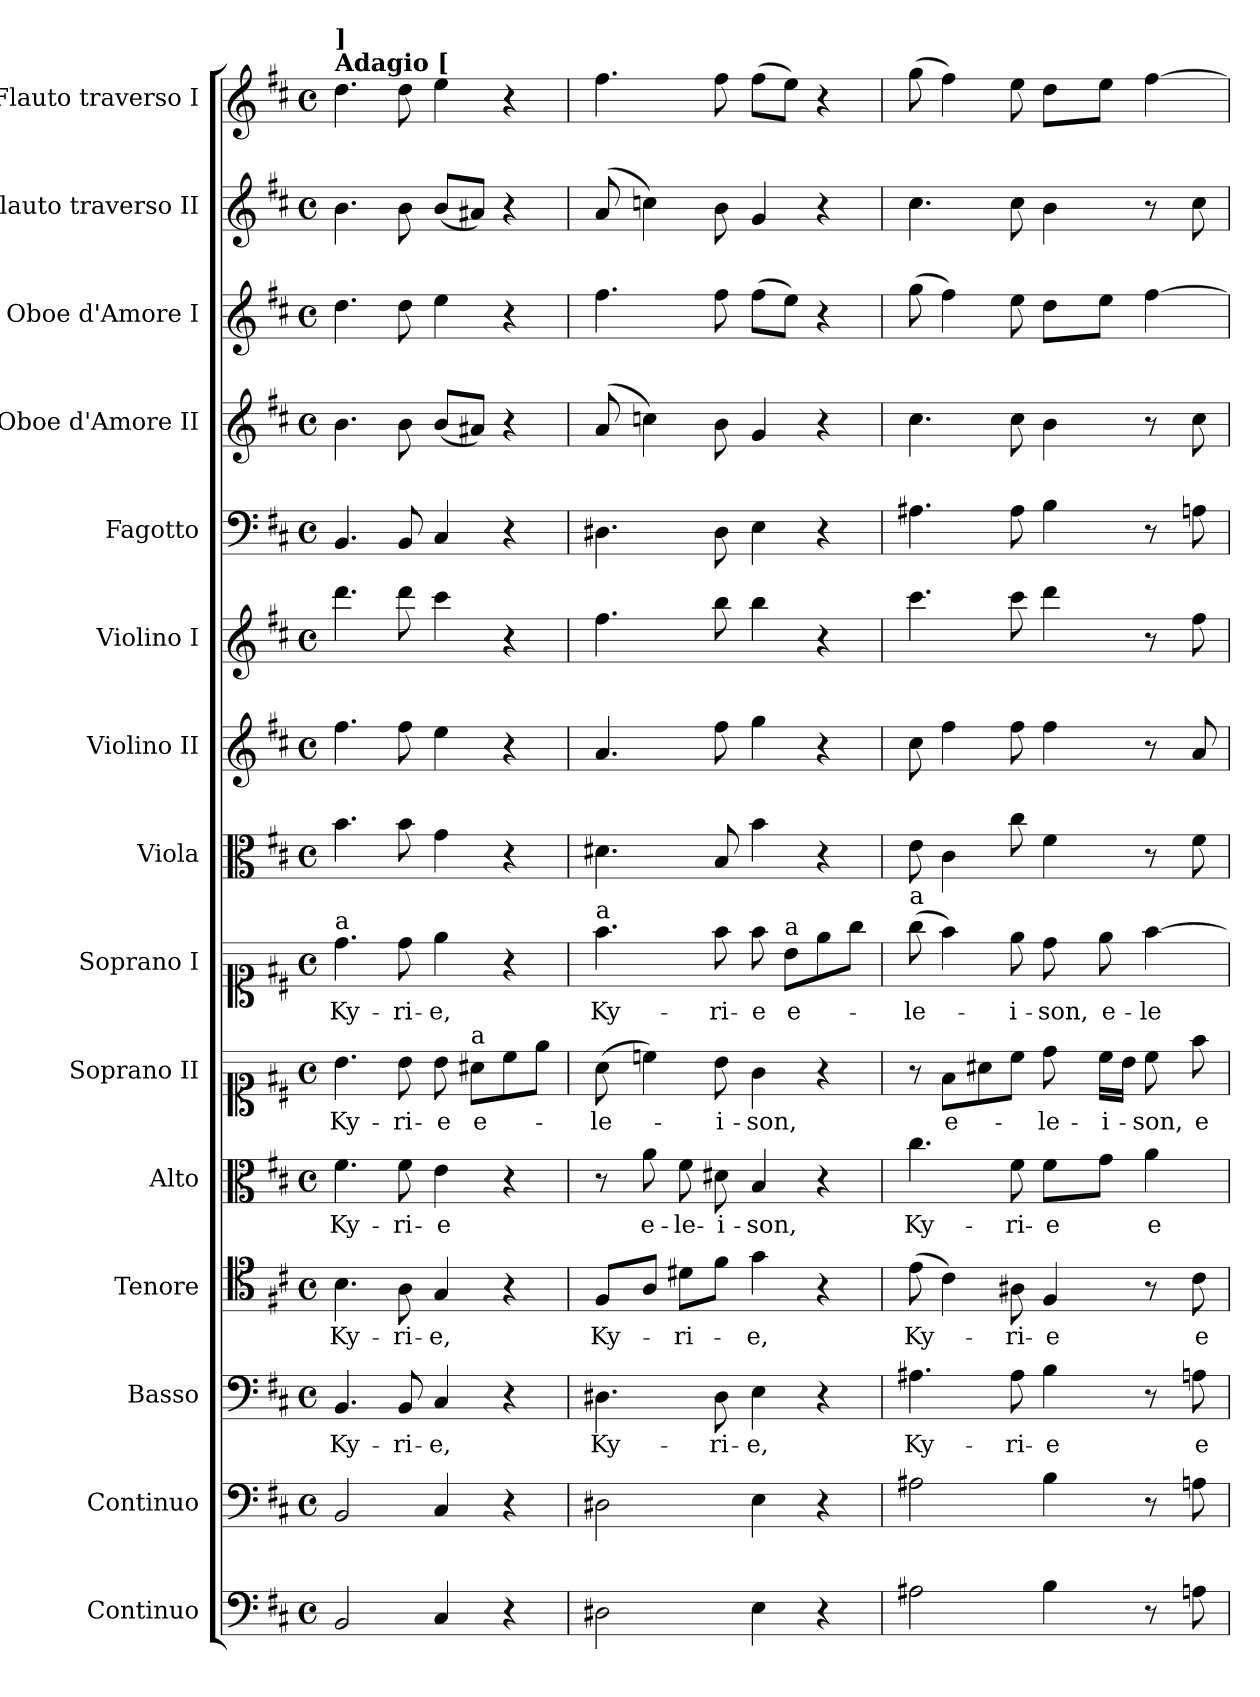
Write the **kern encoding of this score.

**kern	**kern	**kern	**text	**kern	**text	**kern	**text	**kern	**text	**kern	**text	**kern	**kern	**kern	**kern	**kern	**kern	**kern	**kern
*part15	*part14	*part13	*part13	*part12	*part12	*part11	*part11	*part10	*part10	*part9	*part9	*part8	*part7	*part6	*part5	*part4	*part3	*part2	*part1
*staff15	*staff14	*staff13	*staff13	*staff12	*staff12	*staff11	*staff11	*staff10	*staff10	*staff9	*staff9	*staff8	*staff7	*staff6	*staff5	*staff4	*staff3	*staff2	*staff1
*I"Continuo	*I"Continuo	*I"Basso	*	*I"Tenore	*	*I"Alto	*	*I"Soprano II	*	*I"Soprano I	*	*I"Viola	*I"Violino II	*I"Violino I	*I"Fagotto	*I"Oboe d'Amore II	*I"Oboe d'Amore I	*I"Flauto traverso II	*I"Flauto traverso I
*I'Cont.	*I'Cont.	*I'B.	*	*I'T.	*	*I'A.	*	*I'S. II	*	*I'S. I	*	*I'Vla.	*I'Vln. II	*I'Vln. I	*I'Fgt.	*I'Ob. d'A. II	*I'Ob. d'A. I	*I'Fl. trv. II	*I'Fl. trv. I
*stria5	*	*	*	*	*	*	*	*	*	*	*	*	*	*	*	*	*	*	*
*clefF4	*clefF4	*clefF4	*	*clefC4	*	*clefC3	*	*clefC1	*	*clefC1	*	*clefC3	*clefG2	*clefG2	*clefF4	*clefG2	*clefG2	*clefG2	*clefG2
*k[f#c#]	*k[f#c#]	*k[f#c#]	*	*k[f#c#]	*	*k[f#c#]	*	*k[f#c#]	*	*k[f#c#]	*	*k[f#c#]	*k[f#c#]	*k[f#c#]	*k[f#c#]	*k[f#c#]	*k[f#c#]	*k[f#c#]	*k[f#c#]
*M4/4	*M4/4	*M4/4	*	*M4/4	*	*M4/4	*	*M4/4	*	*M4/4	*	*M4/4	*M4/4	*M4/4	*M4/4	*M4/4	*M4/4	*M4/4	*M4/4
*met(c)	*met(c)	*met(c)	*	*met(c)	*	*met(c)	*	*met(c)	*	*met(c)	*	*met(c)	*met(c)	*met(c)	*met(c)	*met(c)	*met(c)	*met(c)	*met(c)
*MM42	*MM42	*MM42	*	*MM42	*	*MM42	*	*MM42	*	*MM42	*	*MM42	*MM42	*MM42	*MM42	*MM42	*MM42	*MM42	*MM42
=1	=1	=1	=1	=1	=1	=1	=1	=1	=1	=1	=1	=1	=1	=1	=1	=1	=1	=1	=1
!	!	!	!	!	!	!	!	!	!	!	!	!	!	!	!	!	!	!	!LO:TX:a:B:t=Adagio [
!	!	!	!	!	!	!	!	!	!	!	!	!	!	!	!	!	!	!	!LO:TX:a:B:t=]
!	!	!	!	!	!	!	!	!	!	!LO:TX:a:t=a	!	!	!	!	!	!	!	!	!
2BB	2BB/	4.BB/	Ky-	4.B\	Ky-	4.f#\	Ky-	4.b\	Ky-	4.dd\	Ky-	4.b\	4.ff#\	4.ddd\	4.BB/	4.b\	4.dd\	4.b\	4.dd\
.	.	8BB/	-ri-	8A\	-ri-	8f#\	-ri-	8b\	-ri-	8dd\	-ri-	8b\	8ff#\	8ddd\	8BB/	8b\	8dd\	8b\	8dd\
4C#	4C#/	4C#/	-e,	4G/	-e,	4e\	-e	8b\	-e	4ee\	-e,	4g\	4ee\	4ccc#\	4C#/	(8b/L	4ee\	(8b/L	4ee\
!	!	!	!	!	!	!	!	!LO:TX:a:t=a	!	!	!	!	!	!	!	!	!	!	!
.	.	.	.	.	.	.	.	8a#X\L	e-	.	.	.	.	.	.	8a#X/J)	.	8a#X/J)	.
4r	4r	4r	.	4r	.	4r	.	8cc#\	.	4r	.	4r	4r	4r	4r	4r	4r	4r	4r
.	.	.	.	.	.	.	.	8ee\J	.	.	.	.	.	.	.	.	.	.	.
=2	=2	=2	=2	=2	=2	=2	=2	=2	=2	=2	=2	=2	=2	=2	=2	=2	=2	=2	=2
!	!	!	!	!	!	!	!	!	!	!LO:TX:a:t=a	!	!	!	!	!	!	!	!	!
2D#X	2D#X\	4.D#X\	Ky-	8F#/L	Ky-	8r	.	(8a\	-le-	4.ff#\	Ky-	4.d#X\	4.a/	4.ff#\	4.D#X\	(8a/	4.ff#\	(8a/	4.ff#\
.	.	.	.	8A/J	.	8a\	e-	4ccn\)	.	.	.	.	.	.	.	4ccn\)	.	4ccn\)	.
.	.	.	.	8d#X\L	-ri-	8f#\	-le-	.	.	.	.	.	.	.	.	.	.	.	.
.	.	8D#\	-ri-	8f#\J	.	8d#X\	-i-	8b\	-i-	8ff#\	-ri-	8B/	8ff#\	8bb\	8D#\	8b\	8ff#\	8b\	8ff#\
4E	4E\	4E\	-e,	4g\	-e,	4B/	-son,	4g\	-son,	8ff#\	-e	4b\	4gg\	4bb\	4E\	4g/	(8ff#\L	4g/	(8ff#\L
!	!	!	!	!	!	!	!	!	!	!LO:TX:a:t=a	!	!	!	!	!	!	!	!	!
.	.	.	.	.	.	.	.	.	.	8b\L	e-	.	.	.	.	.	8ee\J)	.	8ee\J)
4r	4r	4r	.	4r	.	4r	.	4r	.	8ee\	.	4r	4r	4r	4r	4r	4r	4r	4r
.	.	.	.	.	.	.	.	.	.	8gg\J	.	.	.	.	.	.	.	.	.
=3	=3	=3	=3	=3	=3	=3	=3	=3	=3	=3	=3	=3	=3	=3	=3	=3	=3	=3	=3
!	!	!	!	!	!	!	!	!	!	!LO:TX:a:t=a	!	!	!	!	!	!	!	!	!
2A#X	2A#X\	4.A#X\	Ky-	(8e\	Ky-	4.cc#\	Ky-	8r	.	(8gg\	-le-	8e\	8cc#\	4.ccc#\	4.A#X\	4.cc#\	(8gg\	4.cc#\	(8gg\
.	.	.	.	4c#\)	.	.	.	8f#\L	e-	4ff#\)	.	4c#\	4ff#\	.	.	.	4ff#\)	.	4ff#\)
.	.	.	.	.	.	.	.	8a#X\	.	.	.	.	.	.	.	.	.	.	.
.	.	8A#\	-ri-	8A#X\	-ri-	8f#\	-ri-	8cc#\J	.	8ee\	-i-	8cc#\	8ff#\	8ccc#\	8A#\	8cc#\	8ee\	8cc#\	8ee\
4B	4B\	4B\	-e	4F#/	-e	8f#\L	-e	8dd\	-le-	8dd\	-son,	4f#\	4ff#\	4ddd\	4B\	4b\	8dd\L	4b\	8dd\L
.	.	.	.	.	.	8g\J	.	16cc#\LL	-i-	8ee\	e-	.	.	.	.	.	8ee\J	.	8ee\J
.	.	.	.	.	.	.	.	16b\JJ	.	.	.	.	.	.	.	.	.	.	.
8r	8r	8r	.	8r	.	4a\	e-	8cc#\	-son,	[4ff#\	-le-	8r	8r	8r	8r	8r	[4ff#\	8r	[4ff#\
8An	8An\	8An\	e-	8c#\	e-	.	.	8ff#\	e-	.	.	8f#\	8a/	8ff#\	8An\	8cc#\	.	8cc#\	.
=	=	=	=	=	=	=	=	=	=	=	=	=	=	=	=	=	=	=	=
*-	*-	*-	*-	*-	*-	*-	*-	*-	*-	*-	*-	*-	*-	*-	*-	*-	*-	*-	*-
